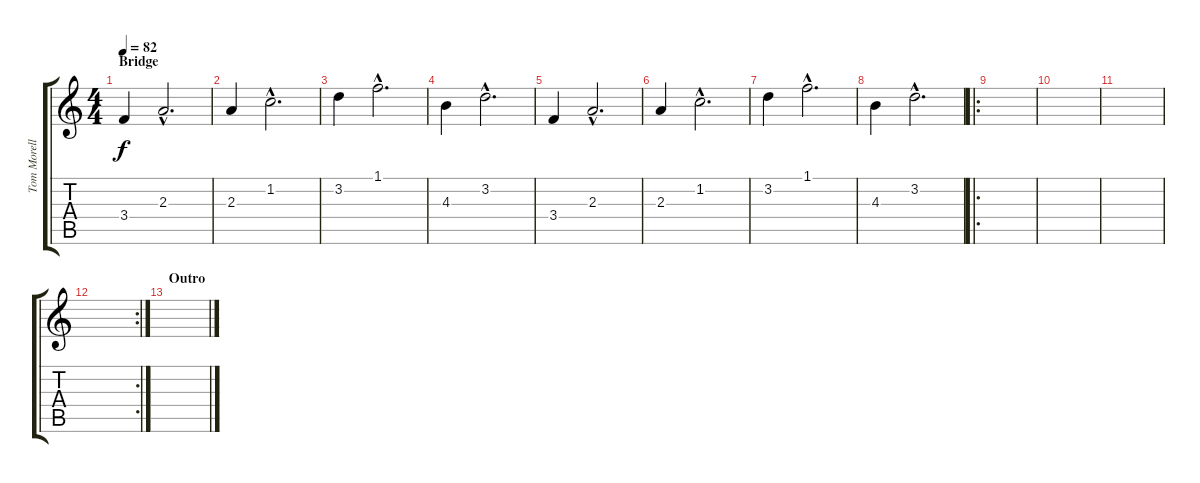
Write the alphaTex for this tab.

\track ("Tom Morello [clean]" "Tom Morell") {instrument electricguitarclean}
\staff {score tabs}
\tuning (E4 B3 G3 D3 A2 D2) {hide}
\ts (4 4)
\section ("" "Bridge")
\tempo 82
\clef g2
\ks c
3.4.4{dy f} 2.3{hac}.2{d} |
2.3.4 1.2{hac}.2{d} |
3.2.4 1.1{hac}.2{d} |
4.3.4 3.2{hac}.2{d} |
3.4.4 2.3{hac}.2{d} |
2.3.4 1.2{hac}.2{d} |
3.2.4 1.1{hac}.2{d} |
4.3.4 3.2{hac}.2{d} |
\ro
|
|
|
\rc 2
|
\section ("" "Outro")
